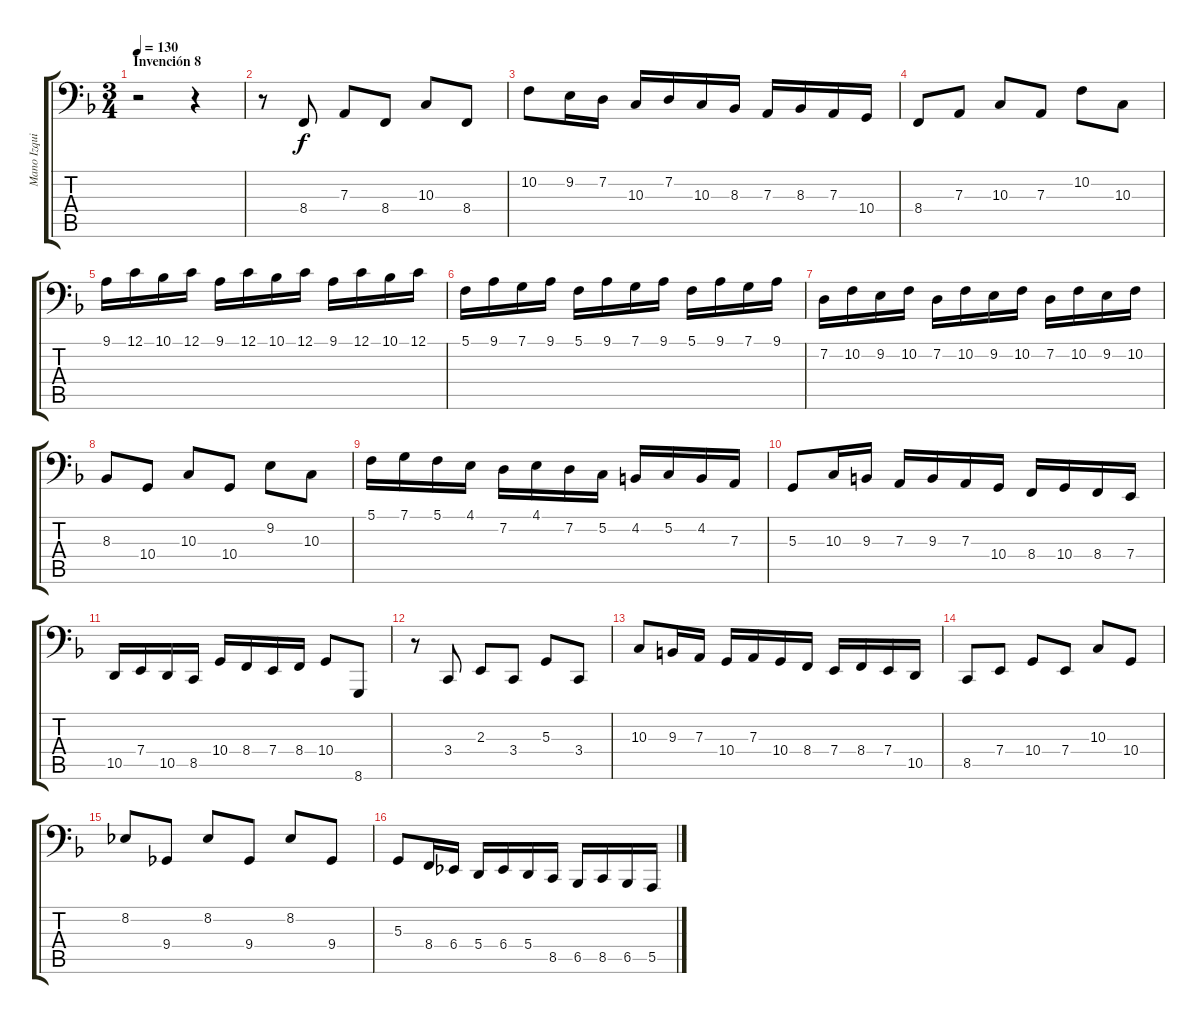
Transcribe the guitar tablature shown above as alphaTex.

\track ("Mano Izquierda" "Mano Izqui") {instrument acousticgrandpiano}
\staff {score tabs}
\tuning (C3 G2 D2 A1 E1 B0) {hide}
\ts (3 4)
\section ("" "Invención 8")
\tempo 130
\clef f4
\ks dminor
r.2{dy f volume 13 instrument acousticgrandpiano} r.4 |
r.8 8.4.8 7.3.8 8.4.8 10.3.8 8.4.8 |
10.2.8 9.2.16 7.2.16 10.3.16 7.2.16 10.3.16 8.3.16 7.3.16 8.3.16 7.3.16 10.4.16 |
8.4.8 7.3.8 10.3.8 7.3.8 10.2.8 10.3.8 |
9.1.16 12.1.16 10.1.16 12.1.16 9.1.16 12.1.16 10.1.16 12.1.16 9.1.16 12.1.16 10.1.16 12.1.16 |
5.1.16 9.1.16 7.1.16 9.1.16 5.1.16 9.1.16 7.1.16 9.1.16 5.1.16 9.1.16 7.1.16 9.1.16 |
7.2.16 10.2.16 9.2.16 10.2.16 7.2.16 10.2.16 9.2.16 10.2.16 7.2.16 10.2.16 9.2.16 10.2.16 |
8.3.8 10.4.8 10.3.8 10.4.8 9.2.8 10.3.8 |
5.1.16 7.1.16 5.1.16 4.1.16 7.2.16 4.1.16 7.2.16 5.2.16 4.2.16 5.2.16 4.2.16 7.3.16 |
5.3.8 10.3.16 9.3.16 7.3.16 9.3.16 7.3.16 10.4.16 8.4.16 10.4.16 8.4.16 7.4.16 |
10.5.16 7.4.16 10.5.16 8.5.16 10.4.16 8.4.16 7.4.16 8.4.16 10.4.8 8.6.8 |
r.8 3.4.8 2.3.8 3.4.8 5.3.8 3.4.8 |
10.3.8 9.3.16 7.3.16 10.4.16 7.3.16 10.4.16 8.4.16 7.4.16 8.4.16 7.4.16 10.5.16 |
8.5.8 7.4.8 10.4.8 7.4.8 10.3.8 10.4.8 |
8.2.8 9.4.8 8.2.8 9.4.8 8.2.8 9.4.8 |
5.3.8 8.4.16 6.4.16 5.4.16 6.4.16 5.4.16 8.5.16 6.5.16 8.5.16 6.5.16 5.5.16
